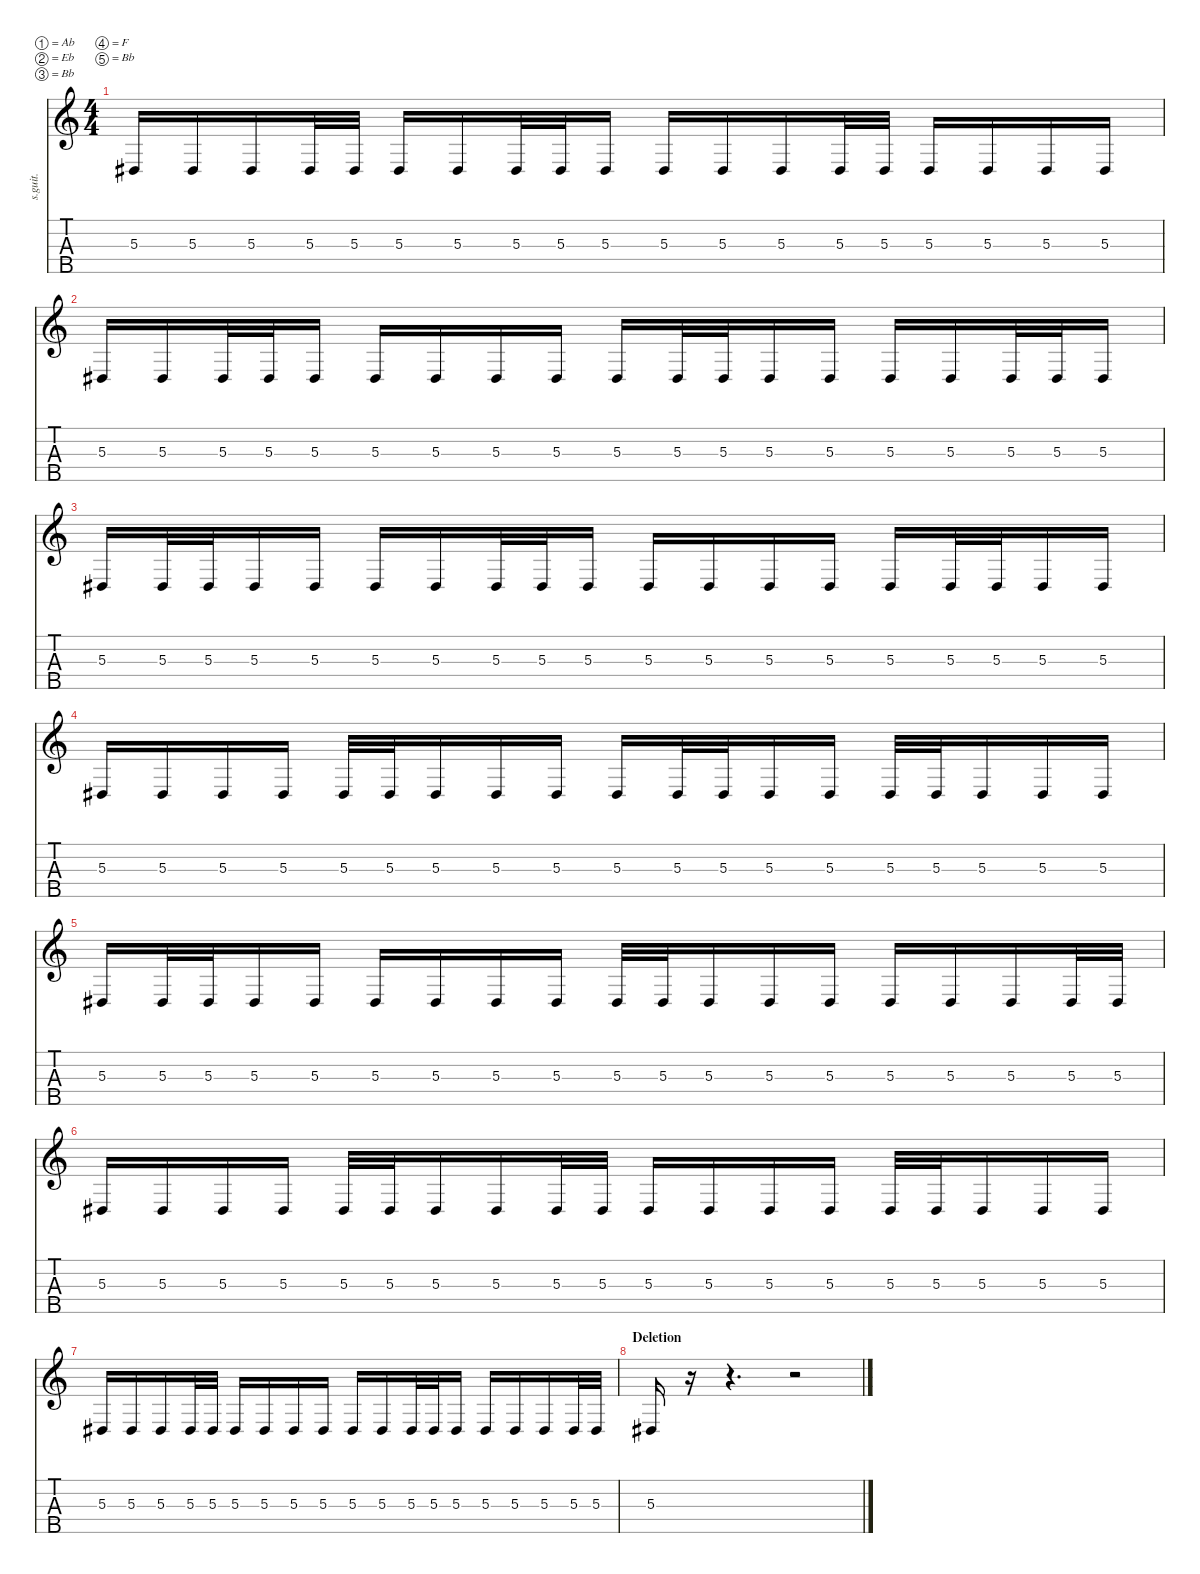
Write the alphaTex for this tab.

\defaultSystemsLayout 4
\hideDynamics
\bracketExtendMode nobrackets
\track ("Dick Lovgren (Bass)" "s.guit.") {instrument electricbasspick}
\staff {score tabs}
\tuning (Ab2 Eb2 Bb1 F1 Bb0)
\ts (4 4)
\tempo (115 hide)
\clef g2
\ks c
5.3{acc #}.16{lyrics (0 "") lyrics (1 "") lyrics (2 "") lyrics (3 "") lyrics (4 "") dy f} 5.3{acc #}.16{lyrics (0 "") lyrics (1 "") lyrics (2 "") lyrics (3 "") lyrics (4 "")} 5.3{acc #}.16{lyrics (0 "") lyrics (1 "") lyrics (2 "") lyrics (3 "") lyrics (4 "")} 5.3{acc #}.32{lyrics (0 "") lyrics (1 "") lyrics (2 "") lyrics (3 "") lyrics (4 "")} 5.3{acc #}.32{lyrics (0 "") lyrics (1 "") lyrics (2 "") lyrics (3 "") lyrics (4 "")} 5.3{acc #}.16{lyrics (0 "") lyrics (1 "") lyrics (2 "") lyrics (3 "") lyrics (4 "")} 5.3{acc #}.16{lyrics (0 "") lyrics (1 "") lyrics (2 "") lyrics (3 "") lyrics (4 "")} 5.3{acc #}.32{lyrics (0 "") lyrics (1 "") lyrics (2 "") lyrics (3 "") lyrics (4 "")} 5.3{acc #}.32{lyrics (0 "") lyrics (1 "") lyrics (2 "") lyrics (3 "") lyrics (4 "")} 5.3{acc #}.16{lyrics (0 "") lyrics (1 "") lyrics (2 "") lyrics (3 "") lyrics (4 "")} 5.3{acc #}.16{lyrics (0 "") lyrics (1 "") lyrics (2 "") lyrics (3 "") lyrics (4 "")} 5.3{acc #}.16{lyrics (0 "") lyrics (1 "") lyrics (2 "") lyrics (3 "") lyrics (4 "")} 5.3{acc #}.16{lyrics (0 "") lyrics (1 "") lyrics (2 "") lyrics (3 "") lyrics (4 "")} 5.3{acc #}.32{lyrics (0 "") lyrics (1 "") lyrics (2 "") lyrics (3 "") lyrics (4 "")} 5.3{acc #}.32{lyrics (0 "") lyrics (1 "") lyrics (2 "") lyrics (3 "") lyrics (4 "")} 5.3{acc #}.16{lyrics (0 "") lyrics (1 "") lyrics (2 "") lyrics (3 "") lyrics (4 "")} 5.3{acc #}.16{lyrics (0 "") lyrics (1 "") lyrics (2 "") lyrics (3 "") lyrics (4 "")} 5.3{acc #}.16{lyrics (0 "") lyrics (1 "") lyrics (2 "") lyrics (3 "") lyrics (4 "")} 5.3{acc #}.16{lyrics (0 "") lyrics (1 "") lyrics (2 "") lyrics (3 "") lyrics (4 "")} |
5.3{acc #}.16{lyrics (0 "") lyrics (1 "") lyrics (2 "") lyrics (3 "") lyrics (4 "")} 5.3{acc #}.16{lyrics (0 "") lyrics (1 "") lyrics (2 "") lyrics (3 "") lyrics (4 "")} 5.3{acc #}.32{lyrics (0 "") lyrics (1 "") lyrics (2 "") lyrics (3 "") lyrics (4 "")} 5.3{acc #}.32{lyrics (0 "") lyrics (1 "") lyrics (2 "") lyrics (3 "") lyrics (4 "")} 5.3{acc #}.16{lyrics (0 "") lyrics (1 "") lyrics (2 "") lyrics (3 "") lyrics (4 "")} 5.3{acc #}.16{lyrics (0 "") lyrics (1 "") lyrics (2 "") lyrics (3 "") lyrics (4 "")} 5.3{acc #}.16{lyrics (0 "") lyrics (1 "") lyrics (2 "") lyrics (3 "") lyrics (4 "")} 5.3{acc #}.16{lyrics (0 "") lyrics (1 "") lyrics (2 "") lyrics (3 "") lyrics (4 "")} 5.3{acc #}.16{lyrics (0 "") lyrics (1 "") lyrics (2 "") lyrics (3 "") lyrics (4 "")} 5.3{acc #}.16{lyrics (0 "") lyrics (1 "") lyrics (2 "") lyrics (3 "") lyrics (4 "")} 5.3{acc #}.32{lyrics (0 "") lyrics (1 "") lyrics (2 "") lyrics (3 "") lyrics (4 "")} 5.3{acc #}.32{lyrics (0 "") lyrics (1 "") lyrics (2 "") lyrics (3 "") lyrics (4 "")} 5.3{acc #}.16{lyrics (0 "") lyrics (1 "") lyrics (2 "") lyrics (3 "") lyrics (4 "")} 5.3{acc #}.16{lyrics (0 "") lyrics (1 "") lyrics (2 "") lyrics (3 "") lyrics (4 "")} 5.3{acc #}.16{lyrics (0 "") lyrics (1 "") lyrics (2 "") lyrics (3 "") lyrics (4 "")} 5.3{acc #}.16{lyrics (0 "") lyrics (1 "") lyrics (2 "") lyrics (3 "") lyrics (4 "")} 5.3{acc #}.32{lyrics (0 "") lyrics (1 "") lyrics (2 "") lyrics (3 "") lyrics (4 "")} 5.3{acc #}.32{lyrics (0 "") lyrics (1 "") lyrics (2 "") lyrics (3 "") lyrics (4 "")} 5.3{acc #}.16{lyrics (0 "") lyrics (1 "") lyrics (2 "") lyrics (3 "") lyrics (4 "")} |
5.3{acc #}.16{lyrics (0 "") lyrics (1 "") lyrics (2 "") lyrics (3 "") lyrics (4 "")} 5.3{acc #}.32{lyrics (0 "") lyrics (1 "") lyrics (2 "") lyrics (3 "") lyrics (4 "")} 5.3{acc #}.32{lyrics (0 "") lyrics (1 "") lyrics (2 "") lyrics (3 "") lyrics (4 "")} 5.3{acc #}.16{lyrics (0 "") lyrics (1 "") lyrics (2 "") lyrics (3 "") lyrics (4 "")} 5.3{acc #}.16{lyrics (0 "") lyrics (1 "") lyrics (2 "") lyrics (3 "") lyrics (4 "")} 5.3{acc #}.16{lyrics (0 "") lyrics (1 "") lyrics (2 "") lyrics (3 "") lyrics (4 "")} 5.3{acc #}.16{lyrics (0 "") lyrics (1 "") lyrics (2 "") lyrics (3 "") lyrics (4 "")} 5.3{acc #}.32{lyrics (0 "") lyrics (1 "") lyrics (2 "") lyrics (3 "") lyrics (4 "")} 5.3{acc #}.32{lyrics (0 "") lyrics (1 "") lyrics (2 "") lyrics (3 "") lyrics (4 "")} 5.3{acc #}.16{lyrics (0 "") lyrics (1 "") lyrics (2 "") lyrics (3 "") lyrics (4 "")} 5.3{acc #}.16{lyrics (0 "") lyrics (1 "") lyrics (2 "") lyrics (3 "") lyrics (4 "")} 5.3{acc #}.16{lyrics (0 "") lyrics (1 "") lyrics (2 "") lyrics (3 "") lyrics (4 "")} 5.3{acc #}.16{lyrics (0 "") lyrics (1 "") lyrics (2 "") lyrics (3 "") lyrics (4 "")} 5.3{acc #}.16{lyrics (0 "") lyrics (1 "") lyrics (2 "") lyrics (3 "") lyrics (4 "")} 5.3{acc #}.16{lyrics (0 "") lyrics (1 "") lyrics (2 "") lyrics (3 "") lyrics (4 "")} 5.3{acc #}.32{lyrics (0 "") lyrics (1 "") lyrics (2 "") lyrics (3 "") lyrics (4 "")} 5.3{acc #}.32{lyrics (0 "") lyrics (1 "") lyrics (2 "") lyrics (3 "") lyrics (4 "")} 5.3{acc #}.16{lyrics (0 "") lyrics (1 "") lyrics (2 "") lyrics (3 "") lyrics (4 "")} 5.3{acc #}.16{lyrics (0 "") lyrics (1 "") lyrics (2 "") lyrics (3 "") lyrics (4 "")} |
5.3{acc #}.16{lyrics (0 "") lyrics (1 "") lyrics (2 "") lyrics (3 "") lyrics (4 "")} 5.3{acc #}.16{lyrics (0 "") lyrics (1 "") lyrics (2 "") lyrics (3 "") lyrics (4 "")} 5.3{acc #}.16{lyrics (0 "") lyrics (1 "") lyrics (2 "") lyrics (3 "") lyrics (4 "")} 5.3{acc #}.16{lyrics (0 "") lyrics (1 "") lyrics (2 "") lyrics (3 "") lyrics (4 "")} 5.3{acc #}.32{lyrics (0 "") lyrics (1 "") lyrics (2 "") lyrics (3 "") lyrics (4 "")} 5.3{acc #}.32{lyrics (0 "") lyrics (1 "") lyrics (2 "") lyrics (3 "") lyrics (4 "")} 5.3{acc #}.16{lyrics (0 "") lyrics (1 "") lyrics (2 "") lyrics (3 "") lyrics (4 "")} 5.3{acc #}.16{lyrics (0 "") lyrics (1 "") lyrics (2 "") lyrics (3 "") lyrics (4 "")} 5.3{acc #}.16{lyrics (0 "") lyrics (1 "") lyrics (2 "") lyrics (3 "") lyrics (4 "")} 5.3{acc #}.16{lyrics (0 "") lyrics (1 "") lyrics (2 "") lyrics (3 "") lyrics (4 "")} 5.3{acc #}.32{lyrics (0 "") lyrics (1 "") lyrics (2 "") lyrics (3 "") lyrics (4 "")} 5.3{acc #}.32{lyrics (0 "") lyrics (1 "") lyrics (2 "") lyrics (3 "") lyrics (4 "")} 5.3{acc #}.16{lyrics (0 "") lyrics (1 "") lyrics (2 "") lyrics (3 "") lyrics (4 "")} 5.3{acc #}.16{lyrics (0 "") lyrics (1 "") lyrics (2 "") lyrics (3 "") lyrics (4 "")} 5.3{acc #}.32{lyrics (0 "") lyrics (1 "") lyrics (2 "") lyrics (3 "") lyrics (4 "")} 5.3{acc #}.32{lyrics (0 "") lyrics (1 "") lyrics (2 "") lyrics (3 "") lyrics (4 "")} 5.3{acc #}.16{lyrics (0 "") lyrics (1 "") lyrics (2 "") lyrics (3 "") lyrics (4 "")} 5.3{acc #}.16{lyrics (0 "") lyrics (1 "") lyrics (2 "") lyrics (3 "") lyrics (4 "")} 5.3{acc #}.16{lyrics (0 "") lyrics (1 "") lyrics (2 "") lyrics (3 "") lyrics (4 "")} |
5.3{acc #}.16{lyrics (0 "") lyrics (1 "") lyrics (2 "") lyrics (3 "") lyrics (4 "")} 5.3{acc #}.32{lyrics (0 "") lyrics (1 "") lyrics (2 "") lyrics (3 "") lyrics (4 "")} 5.3{acc #}.32{lyrics (0 "") lyrics (1 "") lyrics (2 "") lyrics (3 "") lyrics (4 "")} 5.3{acc #}.16{lyrics (0 "") lyrics (1 "") lyrics (2 "") lyrics (3 "") lyrics (4 "")} 5.3{acc #}.16{lyrics (0 "") lyrics (1 "") lyrics (2 "") lyrics (3 "") lyrics (4 "")} 5.3{acc #}.16{lyrics (0 "") lyrics (1 "") lyrics (2 "") lyrics (3 "") lyrics (4 "")} 5.3{acc #}.16{lyrics (0 "") lyrics (1 "") lyrics (2 "") lyrics (3 "") lyrics (4 "")} 5.3{acc #}.16{lyrics (0 "") lyrics (1 "") lyrics (2 "") lyrics (3 "") lyrics (4 "")} 5.3{acc #}.16{lyrics (0 "") lyrics (1 "") lyrics (2 "") lyrics (3 "") lyrics (4 "")} 5.3{acc #}.32{lyrics (0 "") lyrics (1 "") lyrics (2 "") lyrics (3 "") lyrics (4 "")} 5.3{acc #}.32{lyrics (0 "") lyrics (1 "") lyrics (2 "") lyrics (3 "") lyrics (4 "")} 5.3{acc #}.16{lyrics (0 "") lyrics (1 "") lyrics (2 "") lyrics (3 "") lyrics (4 "")} 5.3{acc #}.16{lyrics (0 "") lyrics (1 "") lyrics (2 "") lyrics (3 "") lyrics (4 "")} 5.3{acc #}.16{lyrics (0 "") lyrics (1 "") lyrics (2 "") lyrics (3 "") lyrics (4 "")} 5.3{acc #}.16{lyrics (0 "") lyrics (1 "") lyrics (2 "") lyrics (3 "") lyrics (4 "")} 5.3{acc #}.16{lyrics (0 "") lyrics (1 "") lyrics (2 "") lyrics (3 "") lyrics (4 "")} 5.3{acc #}.16{lyrics (0 "") lyrics (1 "") lyrics (2 "") lyrics (3 "") lyrics (4 "")} 5.3{acc #}.32{lyrics (0 "") lyrics (1 "") lyrics (2 "") lyrics (3 "") lyrics (4 "")} 5.3{acc #}.32{lyrics (0 "") lyrics (1 "") lyrics (2 "") lyrics (3 "") lyrics (4 "")} |
5.3{acc #}.16{lyrics (0 "") lyrics (1 "") lyrics (2 "") lyrics (3 "") lyrics (4 "")} 5.3{acc #}.16{lyrics (0 "") lyrics (1 "") lyrics (2 "") lyrics (3 "") lyrics (4 "")} 5.3{acc #}.16{lyrics (0 "") lyrics (1 "") lyrics (2 "") lyrics (3 "") lyrics (4 "")} 5.3{acc #}.16{lyrics (0 "") lyrics (1 "") lyrics (2 "") lyrics (3 "") lyrics (4 "")} 5.3{acc #}.32{lyrics (0 "") lyrics (1 "") lyrics (2 "") lyrics (3 "") lyrics (4 "")} 5.3{acc #}.32{lyrics (0 "") lyrics (1 "") lyrics (2 "") lyrics (3 "") lyrics (4 "")} 5.3{acc #}.16{lyrics (0 "") lyrics (1 "") lyrics (2 "") lyrics (3 "") lyrics (4 "")} 5.3{acc #}.16{lyrics (0 "") lyrics (1 "") lyrics (2 "") lyrics (3 "") lyrics (4 "")} 5.3{acc #}.32{lyrics (0 "") lyrics (1 "") lyrics (2 "") lyrics (3 "") lyrics (4 "")} 5.3{acc #}.32{lyrics (0 "") lyrics (1 "") lyrics (2 "") lyrics (3 "") lyrics (4 "")} 5.3{acc #}.16{lyrics (0 "") lyrics (1 "") lyrics (2 "") lyrics (3 "") lyrics (4 "")} 5.3{acc #}.16{lyrics (0 "") lyrics (1 "") lyrics (2 "") lyrics (3 "") lyrics (4 "")} 5.3{acc #}.16{lyrics (0 "") lyrics (1 "") lyrics (2 "") lyrics (3 "") lyrics (4 "")} 5.3{acc #}.16{lyrics (0 "") lyrics (1 "") lyrics (2 "") lyrics (3 "") lyrics (4 "")} 5.3{acc #}.32{lyrics (0 "") lyrics (1 "") lyrics (2 "") lyrics (3 "") lyrics (4 "")} 5.3{acc #}.32{lyrics (0 "") lyrics (1 "") lyrics (2 "") lyrics (3 "") lyrics (4 "")} 5.3{acc #}.16{lyrics (0 "") lyrics (1 "") lyrics (2 "") lyrics (3 "") lyrics (4 "")} 5.3{acc #}.16{lyrics (0 "") lyrics (1 "") lyrics (2 "") lyrics (3 "") lyrics (4 "")} 5.3{acc #}.16{lyrics (0 "") lyrics (1 "") lyrics (2 "") lyrics (3 "") lyrics (4 "")} |
5.3{acc #}.16{lyrics (0 "") lyrics (1 "") lyrics (2 "") lyrics (3 "") lyrics (4 "")} 5.3{acc #}.16{lyrics (0 "") lyrics (1 "") lyrics (2 "") lyrics (3 "") lyrics (4 "")} 5.3{acc #}.16{lyrics (0 "") lyrics (1 "") lyrics (2 "") lyrics (3 "") lyrics (4 "")} 5.3{acc #}.32{lyrics (0 "") lyrics (1 "") lyrics (2 "") lyrics (3 "") lyrics (4 "")} 5.3{acc #}.32{lyrics (0 "") lyrics (1 "") lyrics (2 "") lyrics (3 "") lyrics (4 "")} 5.3{acc #}.16{lyrics (0 "") lyrics (1 "") lyrics (2 "") lyrics (3 "") lyrics (4 "")} 5.3{acc #}.16{lyrics (0 "") lyrics (1 "") lyrics (2 "") lyrics (3 "") lyrics (4 "")} 5.3{acc #}.16{lyrics (0 "") lyrics (1 "") lyrics (2 "") lyrics (3 "") lyrics (4 "")} 5.3{acc #}.16{lyrics (0 "") lyrics (1 "") lyrics (2 "") lyrics (3 "") lyrics (4 "")} 5.3{acc #}.16{lyrics (0 "") lyrics (1 "") lyrics (2 "") lyrics (3 "") lyrics (4 "")} 5.3{acc #}.16{lyrics (0 "") lyrics (1 "") lyrics (2 "") lyrics (3 "") lyrics (4 "")} 5.3{acc #}.32{lyrics (0 "") lyrics (1 "") lyrics (2 "") lyrics (3 "") lyrics (4 "")} 5.3{acc #}.32{lyrics (0 "") lyrics (1 "") lyrics (2 "") lyrics (3 "") lyrics (4 "")} 5.3{acc #}.16{lyrics (0 "") lyrics (1 "") lyrics (2 "") lyrics (3 "") lyrics (4 "")} 5.3{acc #}.16{lyrics (0 "") lyrics (1 "") lyrics (2 "") lyrics (3 "") lyrics (4 "")} 5.3{acc #}.16{lyrics (0 "") lyrics (1 "") lyrics (2 "") lyrics (3 "") lyrics (4 "")} 5.3{acc #}.16{lyrics (0 "") lyrics (1 "") lyrics (2 "") lyrics (3 "") lyrics (4 "")} 5.3{acc #}.32{lyrics (0 "") lyrics (1 "") lyrics (2 "") lyrics (3 "") lyrics (4 "")} 5.3{acc #}.32{lyrics (0 "") lyrics (1 "") lyrics (2 "") lyrics (3 "") lyrics (4 "")} |
\section ("" "Deletion")
5.3{acc #}.16{lyrics (0 "") lyrics (1 "") lyrics (2 "") lyrics (3 "") lyrics (4 "")} r.16 r.4{d} r.2
